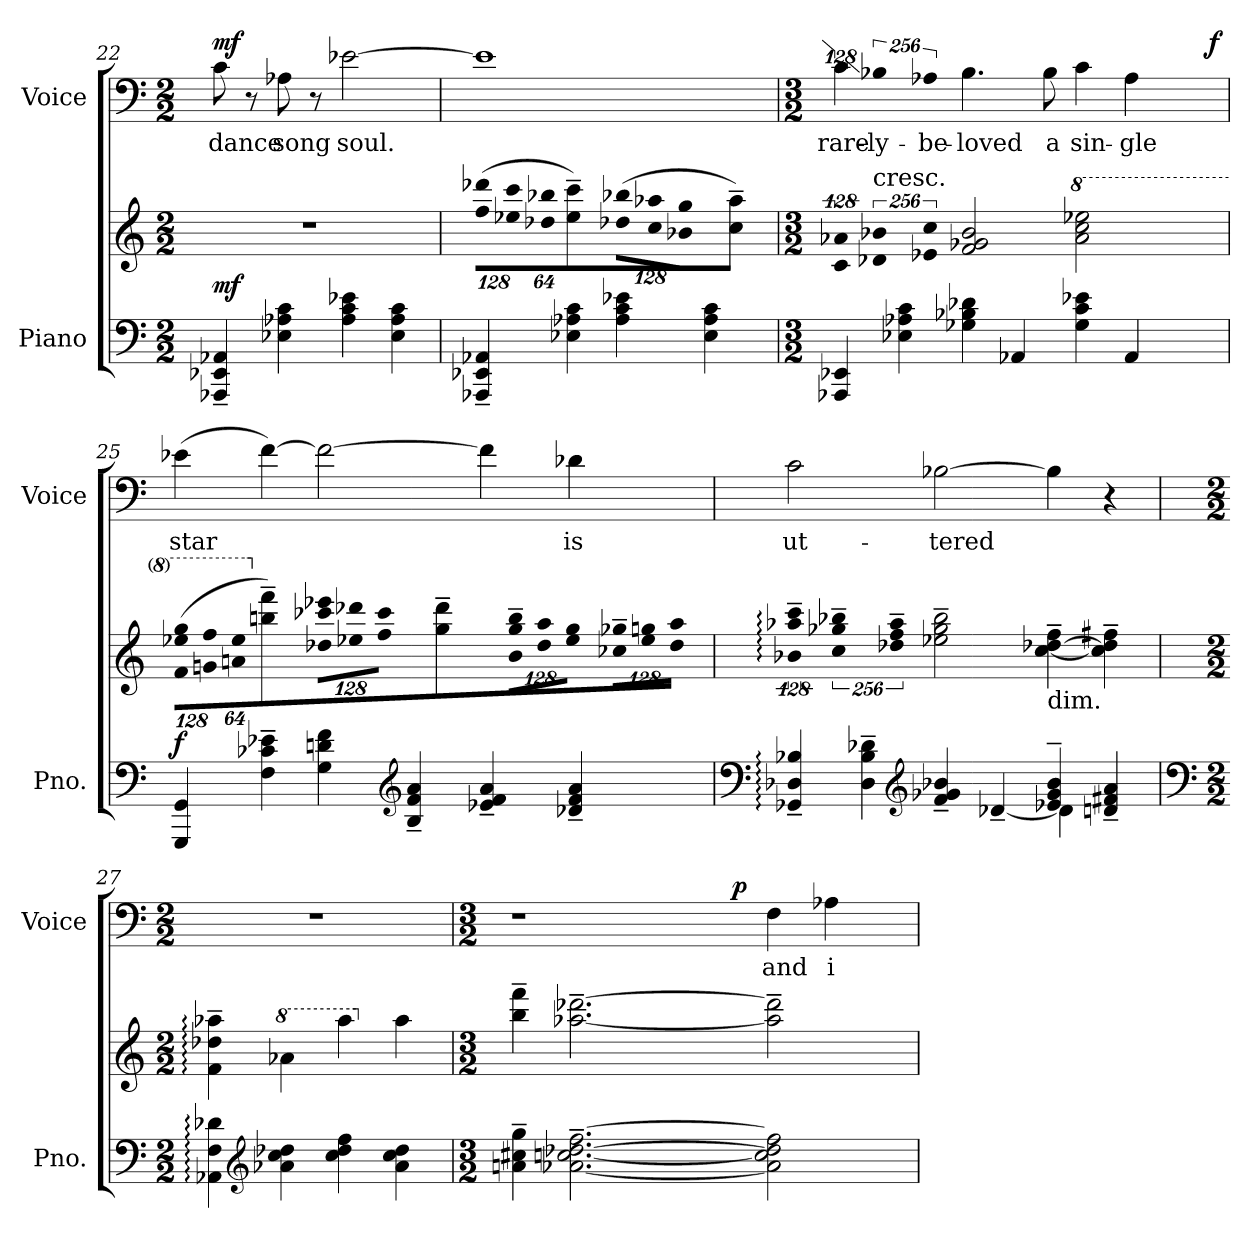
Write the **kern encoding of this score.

**kern	**kern	**dynam	**kern	**text	**dynam
*part2	*part2	*part2	*part1	*part1	*part1
*staff3	*staff2	*staff2/3	*staff1	*staff1	*staff1
*I"Piano	*	*	*I"Voice	*	*
*I'Pno.	*	*	*I'Voice	*	*
*clefF4	*clefG2	*	*clefF4	*	*
*k[]	*k[]	*	*k[]	*	*
*M2/2	*M2/2	*	*M2/2	*	*
=22	=22	=22	=22	=22	=22
!	!	!	!	!LO:LY:b:color=#000000	!
4AAA-Xi/~ 4EE-Xi~ 4AA-Xi~	1r	mf	8ci\	dance	mf
.	.	.	8r	.	.
!	!	!	!	!LO:LY:b:color=#000000	!
4E-Xi\ 4A-Xi 4ci	.	.	8A-Xi\	song	.
.	.	.	8r	.	.
!	!	!	!	!LO:LY:b:color=#000000	!
4A-i\ 4ci 4e-Xi	.	.	[>2e-Xi\	soul.	.
4E-i\ 4A-i 4ci	.	.	.	.	.
=23	=23	=23	=23	=23	=23
*	*Xbrackettup	*	*	*	*
!	!LO:N:vis=8	!	!	!	!
4AAA-Xi/~ 4EE-Xi~ 4AA-Xi~	(1024%85ffi\ 1024%85ddd-XiL	.	1e-i]	.	.
!	!LO:N:vis=8	!	!	!	!
.	1024%85ee-Xi\ 1024%85ccci	.	.	.	.
!	!LO:N:vis=8	!	!	!	!
.	512%43dd-Xi\ 512%43bb-XiJ	.	.	.	.
4E-Xi\ 4A-Xi 4ci	4ee-i\~ 4ccci~)	.	.	.	.
!	!LO:N:vis=8	!	!	!	!
4A-i\ 4ci 4e-Xi	(1024%85dd-Xi\ 1024%85bb-XiL	.	.	.	.
!	!LO:N:vis=8	!	!	!	!
.	1024%85cci\ 1024%85aa-Xi	.	.	.	.
!	!LO:N:vis=8	!	!	!	!
.	512%43b-Xi\ 512%43ggiJ	.	.	.	.
4E-i\ 4A-i 4ci	4cci\~ 4aa-i~)	.	.	.	.
!!LO:PB:g=z
=24	=24	=24	=24	=24	=24
*M3/2	*M3/2	*	*M3/2	*	*
*	*brackettup	*	*	*	*
!	!LO:N:vis=4	!	!LO:N:vis=4	!	!
!	!	!	!	!LO:LY:b:color=#000000	!
*	*	*	*^	*	*
4AAA-Xi/ 4EE-Xi	512%85ci/ 512%85a-Xi	.	512%85ci\	1ryy	rare-	.
!	!LO:N:vis=4	!	!LO:N:vis=4	!	!	!
!	!LO:TX:a:t=cresc.	!	!	!	!	!
!	!	!	!	!	!LO:LY:b:color=#000000	!
.	1024%171d-Xi/ 1024%171b-Xi	.	1024%171B-Xi\	.	-ly-	.
4E-Xi\ 4A-Xi 4ci	.	.	.	.	.	.
!	!LO:N:vis=4	!	!LO:N:vis=4	!	!	!
!	!	!	!	!	!LO:LY:b:color=#000000	!
.	1024%171e-Xi/ 1024%171cci	.	1024%171A-Xi\	.	-be-	.
!	!	!	!	!	!LO:LY:b:color=#000000	!
4G-Xi\ 4B-Xi 4d-Xi	2fi/ 2g-Xi 2b-i	.	4.B-i\	.	-loved	.
4AA-Xi/	.	.	.	.	.	.
!	!	!	!	!	!LO:LY:b:color=#000000	!
.	.	.	8B-i\	.	a	.
*	*8va	*	*	*	*	*
!	!	!	!	!	!LO:LY:b:color=#000000	!
4G-i\ 4ci 4e-Xi	2aa-i\ 2ccci 2eee-Xi	.	4ci\	4ryy	sin-	.
!	!	!	!	!	!LO:LY:b:color=#000000	!
4AA-i/	.	.	4A-i\	8ryy	-gle	.
.	.	.	.	16ryy	.	.
.	.	.	.	32ryy	.	.
.	.	.	.	64ryy	.	.
.	.	.	.	128...ryy	.	.
.	.	.	.	1024ryy	.	f
*	*	*	*v	*v	*	*
=25	=25	=25	=25	=25	=25
*	*Xbrackettup	*	*	*	*
*	*	*	*^	*	*
!	!LO:N:vis=8	!	!	!	!	!
*	*	*	*v	*v	*	*
*	*	*	*^	*	*
!	!	!	!	!	!LO:LY:b:color=#000000	!
*	*	*	*v	*v	*	*
4GGGi/ 4GGi	(1024%85ffi\ 1024%85eee-Xi 1024%85gggiL	f	(4e-Xi\	star	.
!	!LO:N:vis=8	!	!	!	!
.	1024%85ggni\ 1024%85fffi	.	.	.	.
!	!LO:N:vis=8	!	!	!	!
.	512%43aani\ 512%43eee-iJ	.	.	.	.
*	*X8va	*	*	*	*
4Fi\~ 4c-Xi~ 4e-Xi~	4bbni\~ 4fffi~)	.	[>4fi\)	.	.
!	!LO:N:vis=8	!	!	!	!
4Gi\ 4dni 4fi	1024%85dd-Xi\ 1024%85ccc-Xi 1024%85eee-XiL	.	2fi\_>	.	.
!	!LO:N:vis=8	!	!	!	!
.	1024%85ee-Xi\ 1024%85ddd-Xi	.	.	.	.
!	!LO:N:vis=8	!	!	!	!
.	512%43ffi\ 512%43ccc-iJ	.	.	.	.
*clefG2	*	*	*	*	*
4Bi/~ 4fi~ 4ai~	4ggi\~ 4ddd-i~	.	.	.	.
!	!LO:N:vis=8	!	!	!	!
4e-Xi/~ 4fi~ 4ai~	1024%85bi\~ 1024%85ggi~ 1024%85bbi~L	.	4fi\]	.	.
!	!LO:N:vis=8	!	!	!	!
.	1024%85dd-i\ 1024%85aai	.	.	.	.
!	!LO:N:vis=8	!	!	!	!
.	512%43ee-i\ 512%43ggiJ	.	.	.	.
!	!LO:N:vis=8	!	!	!	!
!	!	!	!	!LO:LY:b:color=#000000	!
4d-Xi/~ 4fi~ 4ai~	1024%85cc-Xi\~ 1024%85gg-Xi~L	.	4d-Xi\	is	.
!	!LO:N:vis=8	!	!	!	!
.	1024%85ee-i\ 1024%85ggni	.	.	.	.
!	!LO:N:vis=8	!	!	!	!
.	512%43dd-i\ 512%43aaiJ	.	.	.	.
!!LO:LB:g=z
=26	=26	=26	=26	=26	=26
*clefF4	*	*	*	*	*
*^	*	*	*	*	*
*	*	*brackettup	*	*	*	*
!	!	!LO:N:vis=4	!	!	!	!
!	!	!	!	!	!LO:LY:b:color=#000000	!
4GG-Xi/:~ 4D-Xi:~ 4B-Xi:~	1ryy	512%85b-Xi\:~ 512%85aa-Xi:~ 512%85ccci:~	.	2ci\	ut-	.
!	!	!LO:N:vis=4	!	!	!	!
.	.	1024%171cci\~ 1024%171gg-Xi~ 1024%171bb-Xi~	.	.	.	.
4D-i\~ 4B-i~ 4d-Xi~	.	.	.	.	.	.
!	!	!LO:N:vis=4	!	!	!	!
.	.	1024%171dd-Xi\~ 1024%171ffi~ 1024%171aa-i~	.	.	.	.
*clefG2	*	*	*	*	*	*
!	!	!	!	!	!LO:LY:b:color=#000000	!
4fi/~ 4g-Xi~ 4b-Xi~	.	2ee-Xi\~ 2gg-i~ 2bb-i~	.	[>2B-Xi\	-tered	.
[<4d-X~i/	.	.	.	.	.	.
!	!	!LO:TX:b:t=dim.	!	!	!	!
4e-Xi/~ 4g-i~ 4b-i~	4d-i\]	[<4cci\~ [>4dd-Xi~ 4ffi~	.	4B-i\]	.	.
4dni/~ 4f#Xi~ 4ai~	4ryy	4cci\]~ 4dd-i]~ 4ff#Xi~	.	4r	.	.
*v	*v	*	*	*	*	*
=27	=27	=27	=27	=27	=27
*clefF4	*	*	*	*	*
*M2/2	*M2/2	*	*M2/2	*	*
4AA-Xi\: 4Fi: 4d-Xi:	4fi\:~ 4dd-Xi:~ 4aa-Xi:~	.	1r	.	.
*clefG2	*	*	*	*	*
*	*8va	*	*	*	*
4a-Xi\ 4cci 4dd-Xi	4aa-i\	.	.	.	.
4cci\ 4dd-i 4ffi	4aaa-i\	.	.	.	.
*	*X8va	*	*	*	*
4a-i\ 4cci 4dd-i	4aa-i\	.	.	.	.
!!LO:LB:g=z
=28	=28	=28	=28	=28	=28
*M3/2	*M3/2	*	*M3/2	*	*
*	*	*	*^	*	*
4ani\~ 4cc#Xi~ 4ggi~	4bbi\~ 4fffi~	.	1r	2ryy	.	.
[<2.a-Xi\~ [<2.ccni~ [>2.dd-Xi~ [>2.ffi~	[<2.aa-Xi\~ [>2.ddd-Xi~	.	.	.	.	.
.	.	.	.	4ryy	.	.
.	.	.	.	8ryy	.	.
.	.	.	.	128...ryy	.	.
.	.	.	.	2ryy	.	p
!	!	!	!	!	!LO:LY:b:color=#000000	!
2a-i\] 2cci] 2dd-i] 2ffi]	2aa-i\]~ 2ddd-i]~	.	4Fi\	.	and	.
!	!	!	!	!	!LO:LY:b:color=#000000	!
.	.	.	4A-Xi\	.	i	.
.	.	.	.	16ryy	.	.
.	.	.	.	32ryy	.	.
.	.	.	.	64ryy	.	.
.	.	.	.	1024ryy	.	.
*	*	*	*v	*v	*	*
=	=	=	=	=	=
*-	*-	*-	*-	*-	*-
